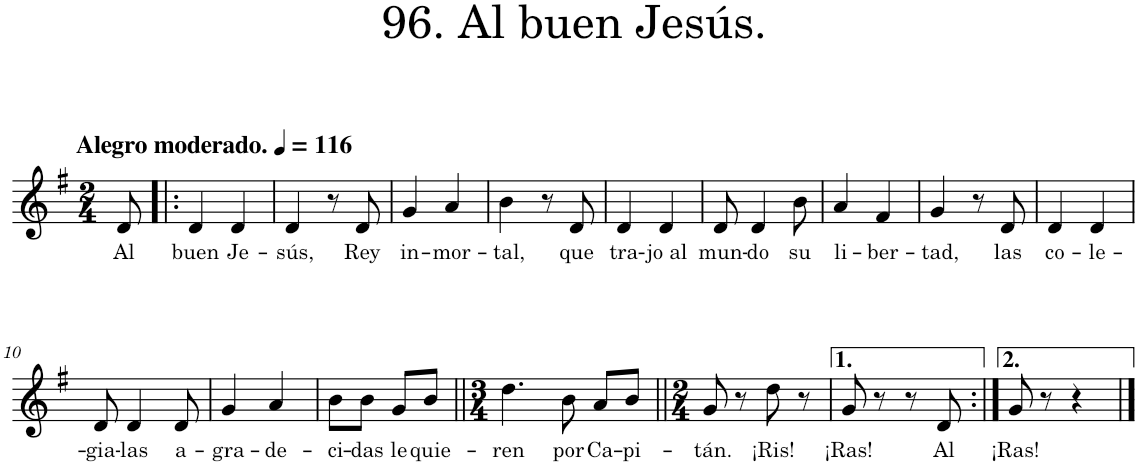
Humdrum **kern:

**kern	**text
*part1	*part1
*staff1	*staff1
*I"Piano	*
*I'Pno.	*
*clefG2	*
*k[f#]	*
*M2/4	*
*MM116	*
=	=
!LO:TX:a:B:t=Alegro moderado.	!
!	!LO:LY:b
8d/	Al
=1!|:	=1!|:
!	!LO:LY:b
4d/	buen
!	!LO:LY:b
4d/	Je-
=2	=2
!	!LO:LY:b
4d/	-sús,
8r	.
!	!LO:LY:b
8d/	Rey
=3	=3
!	!LO:LY:b
4g/	in-
!	!LO:LY:b
4a/	-mor-
=4	=4
!	!LO:LY:b
4b\	-tal,
8r	.
!	!LO:LY:b
8d/	que
=5	=5
!	!LO:LY:b
4d/	tra-
!	!LO:LY:b
4d/	-jo al
=6	=6
!	!LO:LY:b
8d/	mun-
!	!LO:LY:b
4d/	-do
!	!LO:LY:b
8b\	su
=7	=7
!	!LO:LY:b
4a/	li-
!	!LO:LY:b
4f#/	-ber-
=8	=8
!	!LO:LY:b
4g/	-tad,
8r	.
!	!LO:LY:b
8d/	las
=9	=9
!	!LO:LY:b
4d/	co-
!	!LO:LY:b
4d/	-le-
!!LO:LB:g=z
=10	=10
!	!LO:LY:b
8d/	-gia-
!	!LO:LY:b
4d/	-las
!	!LO:LY:b
8d/	a-
=11	=11
!	!LO:LY:b
4g/	-gra-
!	!LO:LY:b
4a/	-de-
=12	=12
!	!LO:LY:b
8b\L	-ci-
!	!LO:LY:b
8b\J	-das
!	!LO:LY:b
8g/L	le
!	!LO:LY:b
8b/J	quie-
=13||	=13||
*M3/4	*
!	!LO:LY:b
4.dd\	-ren
!	!LO:LY:b
8b\	por
!	!LO:LY:b
8a/L	Ca-
!	!LO:LY:b
8b/J	-pi-
=14||	=14||
*M2/4	*
!	!LO:LY:b
8g/	-tán.
8r	.
!	!LO:LY:b
8dd\	¡Ris!
8r	.
=15	=15
!	!LO:LY:b
8g/	¡Ras!
8r	.
8r	.
!	!LO:LY:b
8d/	Al
=16:|!	=16:|!
!	!LO:LY:b
8g/	¡Ras!
8r	.
4r	.
==	==
*-	*-
